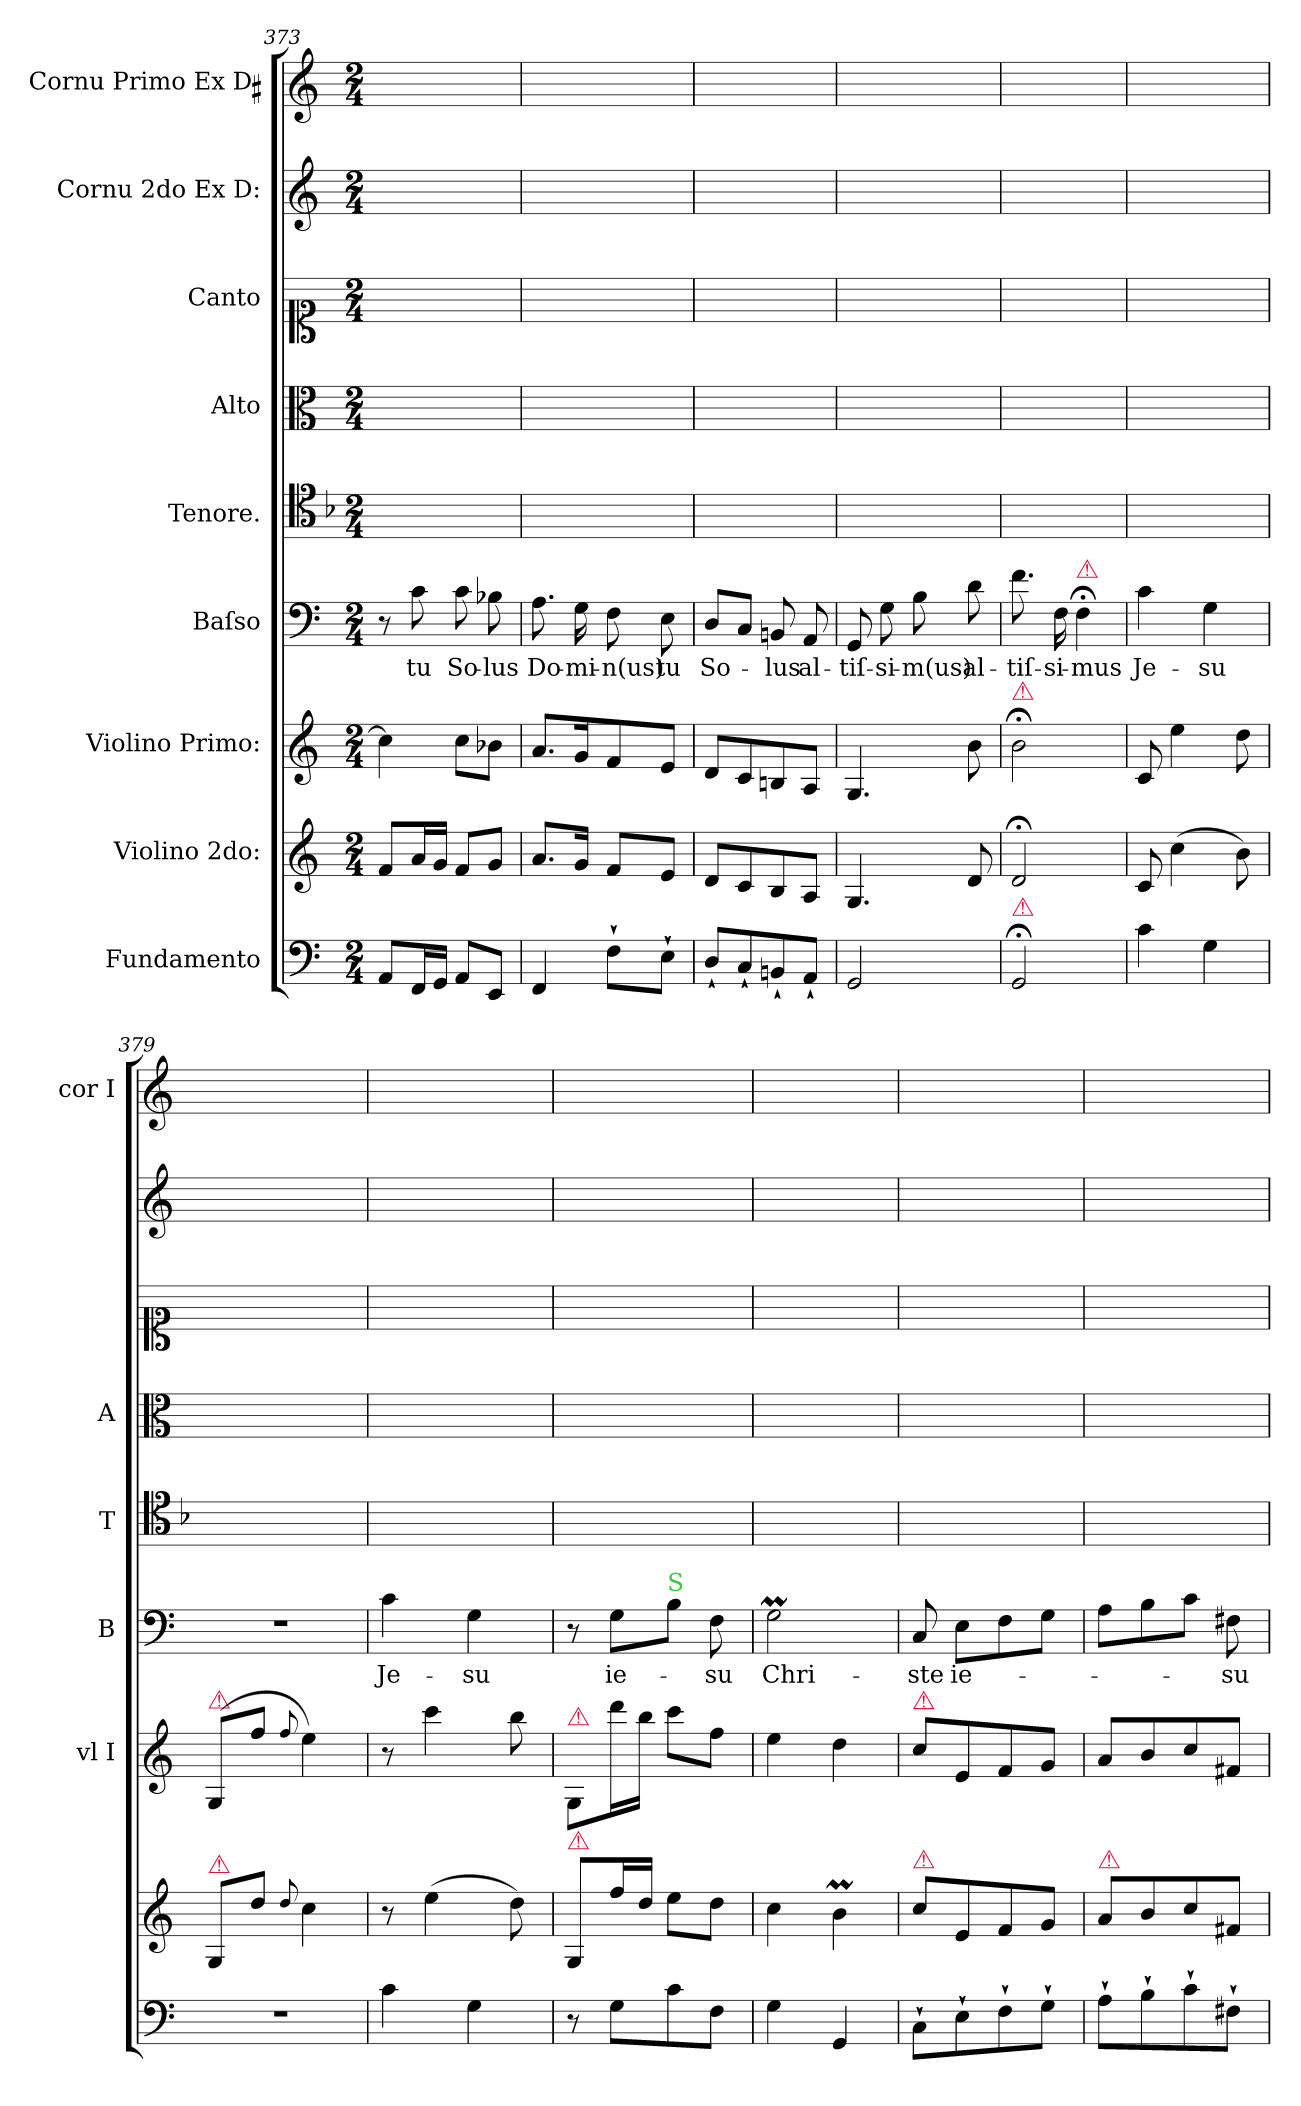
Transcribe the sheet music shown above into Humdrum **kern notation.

**kern	**kern	**kern	**kern	**text	**kern	**kern	**kern	**kern	**kern
*part9	*part8	*part7	*part6	*part6	*part5	*part4	*part3	*part2	*part1
*staff9	*staff8	*staff7	*staff6	*staff6	*staff5	*staff4	*staff3	*staff2	*staff1
*I"Fundamento	*I"Violino 2do:	*I"Violino Primo:	*I"Baſso	*	*I"Tenore.	*I"Alto	*I"Canto	*I"Cornu 2do Ex D:	*I"Cornu Primo Ex D#
*	*	*I'vl I	*I'B	*	*I'T	*I'A	*	*	*I'cor I
*clefF4	*clefG2	*clefG2	*clefF4	*	*clefC4	*clefC3	*clefC1	*clefG2	*clefG2
*	*	*	*	*	*	*	*	*ITrd6c10	*ITrd6c10
*k[]	*k[]	*k[]	*k[]	*	*k[b-]	*k[]	*k[]	*k[f#c#]	*k[f#c#]
*M2/4	*M2/4	*M2/4	*M2/4	*	*M2/4	*M2/4	*M2/4	*M2/4	*M2/4
=373	=373	=373	=373	=373	=373	=373	=373	=373	=373
8AA/L	8f/L	4cc\]	8r	.	2ryy	2ryy	2ryy	2ryy	2ryy
!	!	!	!	!LO:LY:i	!	!	!	!	!
16FF/L	16a/L	.	8c\	tu	.	.	.	.	.
16GG/JJ	16g/JJ	.	.	.	.	.	.	.	.
!	!	!	!	!LO:LY:i	!	!	!	!	!
8AA/L	8f/L	8cc\L	8c\	So-	.	.	.	.	.
!	!	!	!	!LO:LY:i	!	!	!	!	!
8EE/J	8g/J	8b-X\J	8B-X\	-lus	.	.	.	.	.
=374	=374	=374	=374	=374	=374	=374	=374	=374	=374
4FF/	8.a/L	8.a/L	8.A\	Do-	2ryy	2ryy	2ryy	2ryy	2ryy
.	16g/Jk	16g/K	16G\	-mi-	.	.	.	.	.
8F`\L	8f/L	8f/	8F\	-n(us)	.	.	.	.	.
8E`\J	8e/J	8e/J	8E\	tu	.	.	.	.	.
=375	=375	=375	=375	=375	=375	=375	=375	=375	=375
8D`/L	8d/L	8d/L	8D/L	So-	2ryy	2ryy	2ryy	2ryy	2ryy
8C`/	8c/	8c/	8C/J	.	.	.	.	.	.
8BBn`/	8B/	8Bn/	8BBn/	-lus	.	.	.	.	.
8AA`/J	8A/J	8A/J	8AA/	al-	.	.	.	.	.
=376	=376	=376	=376	=376	=376	=376	=376	=376	=376
2GG/	4.G/	4.G/	8GG/	-tiſ-	2ryy	2ryy	2ryy	2ryy	2ryy
.	.	.	8G\	-si-	.	.	.	.	.
.	.	.	8B\	-m(us)	.	.	.	.	.
.	8d/	8b\	8d\	al-	.	.	.	.	.
=377	=377	=377	=377	=377	=377	=377	=377	=377	=377
!	!	!LO:TX:a:color=crimson:t=⚠	!	!	!	!	!	!	!
!LO:TX:a:color=crimson:t=⚠	!	!	!	!	!	!	!	!	!
2GG;</	2d;</	2b;<\	8.f\	-tiſ-	2ryy	2ryy	2ryy	2ryy	2ryy
.	.	.	16F\	-si-	.	.	.	.	.
!	!	!	!LO:TX:a:color=crimson:t=⚠	!	!	!	!	!	!
.	.	.	4F;<\	-mus	.	.	.	.	.
=378	=378	=378	=378	=378	=378	=378	=378	=378	=378
4c\	8c/	8c/	4c\	Je-	2ryy	2ryy	2ryy	2ryy	2ryy
.	(4cc\	4ee\	.	.	.	.	.	.	.
4G\	.	.	4G\	-su	.	.	.	.	.
.	8b\)	8dd\	.	.	.	.	.	.	.
=379	=379	=379	=379	=379	=379	=379	=379	=379	=379
!	!	!LO:TX:a:color=crimson:t=⚠	!	!	!	!	!	!	!
!	!LO:TX:a:color=crimson:t=⚠	!	!	!	!	!	!	!	!
2r	8G/L	(8G/L	2r	.	2ryy	2ryy	2ryy	2ryy	2ryy
.	8dd/J	8ff/J	.	.	.	.	.	.	.
.	8qqdd/	8qqff/	.	.	.	.	.	.	.
.	4cc\	4ee\)	.	.	.	.	.	.	.
=380	=380	=380	=380	=380	=380	=380	=380	=380	=380
!	!	!	!	!LO:LY:i	!	!	!	!	!
4c\	8r	8r	4c\	Je-	2ryy	2ryy	2ryy	2ryy	2ryy
.	(4ee\	4ccc\	.	.	.	.	.	.	.
!	!	!	!	!LO:LY:i	!	!	!	!	!
4G\	.	.	4G\	-su	.	.	.	.	.
.	8dd\)	8bb\	.	.	.	.	.	.	.
=381	=381	=381	=381	=381	=381	=381	=381	=381	=381
!	!	!LO:TX:a:color=crimson:t=⚠	!	!	!	!	!	!	!
!	!LO:TX:a:color=crimson:t=⚠	!	!	!	!	!	!	!	!
8r	8G/L	8G\L	8r	.	2ryy	2ryy	2ryy	2ryy	2ryy
8G\L	16ff/L	16ddd\L	8G\L	ie-	.	.	.	.	.
.	16dd/JJ	16bb\JJ	.	.	.	.	.	.	.
!	!	!	!LO:TX:a:color=limegreen:t=S	!	!	!	!	!	!
8c\	8ee\L	8ccc\L	8B\J	.	.	.	.	.	.
8F\J	8dd\J	8ff\J	8F\	-su	.	.	.	.	.
=382	=382	=382	=382	=382	=382	=382	=382	=382	=382
4G\	4cc\	4ee\	2GM\	Chri-	2ryy	2ryy	2ryy	2ryy	2ryy
4GG/	4bm\	4dd\	.	.	.	.	.	.	.
=383	=383	=383	=383	=383	=383	=383	=383	=383	=383
!	!	!LO:TX:a:color=crimson:t=⚠	!	!	!	!	!	!	!
!	!LO:TX:a:color=crimson:t=⚠	!	!	!	!	!	!	!	!
8C`\L	8cc/L	8cc/L	8C/	-ste	2ryy	2ryy	2ryy	2ryy	2ryy
8E`\	8e/	8e/	8E\L	ie-	.	.	.	.	.
8F`\	8f/	8f/	8F\	.	.	.	.	.	.
8G`\J	8g/J	8g/J	8G\J	.	.	.	.	.	.
=384	=384	=384	=384	=384	=384	=384	=384	=384	=384
!	!LO:TX:a:color=crimson:t=⚠	!	!	!	!	!	!	!	!
8A`\L	8a/L	8a/L	8A\L	.	2ryy	2ryy	2ryy	2ryy	2ryy
8B`\	8b/	8b/	8B\	.	.	.	.	.	.
8c`\	8cc/	8cc/	8c\J	.	.	.	.	.	.
8F#X`\J	8f#X/J	8f#X/J	8F#X\	su	.	.	.	.	.
=	=	=	=	=	=	=	=	=	=
*-	*-	*-	*-	*-	*-	*-	*-	*-	*-
